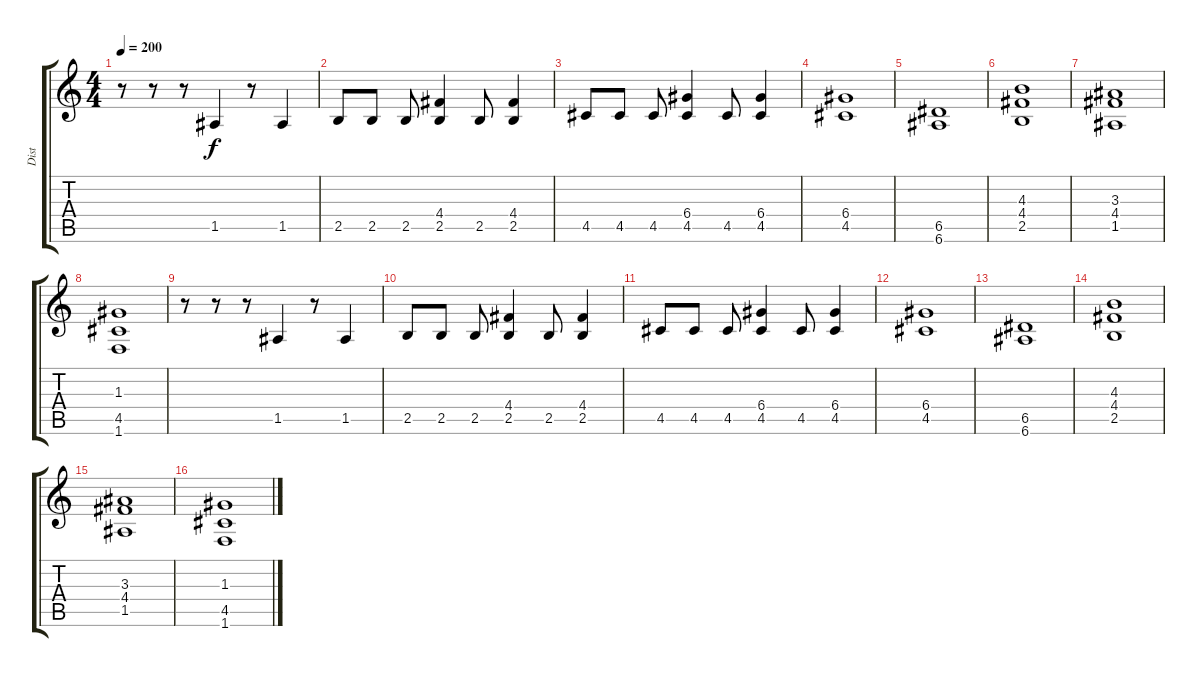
\track ("Dist" "Dist") {instrument overdrivenguitar}
\staff {score tabs}
\tuning (E4 B3 G3 D3 A2 E2) {hide}
\ts (4 4)
\tempo 200
\clef g2
\ks c
r.8{dy f} r.8 r.8 1.5.4 r.8 1.5.4 |
2.5.8 2.5.8 2.5.8 (4.4 2.5).4 2.5.8 (4.4 2.5).4 |
4.5.8 4.5.8 4.5.8 (6.4 4.5).4 4.5.8 (6.4 4.5).4 |
(6.4 4.5).1 |
(6.5 6.6).1 |
(4.3 4.4 2.5).1 |
(3.3 4.4 1.5).1 |
(1.3 4.5 1.6).1 |
r.8 r.8 r.8 1.5.4 r.8 1.5.4 |
2.5.8 2.5.8 2.5.8 (4.4 2.5).4 2.5.8 (4.4 2.5).4 |
4.5.8 4.5.8 4.5.8 (6.4 4.5).4 4.5.8 (6.4 4.5).4 |
(6.4 4.5).1 |
(6.5 6.6).1 |
(4.3 4.4 2.5).1 |
(3.3 4.4 1.5).1 |
(1.3 4.5 1.6).1
